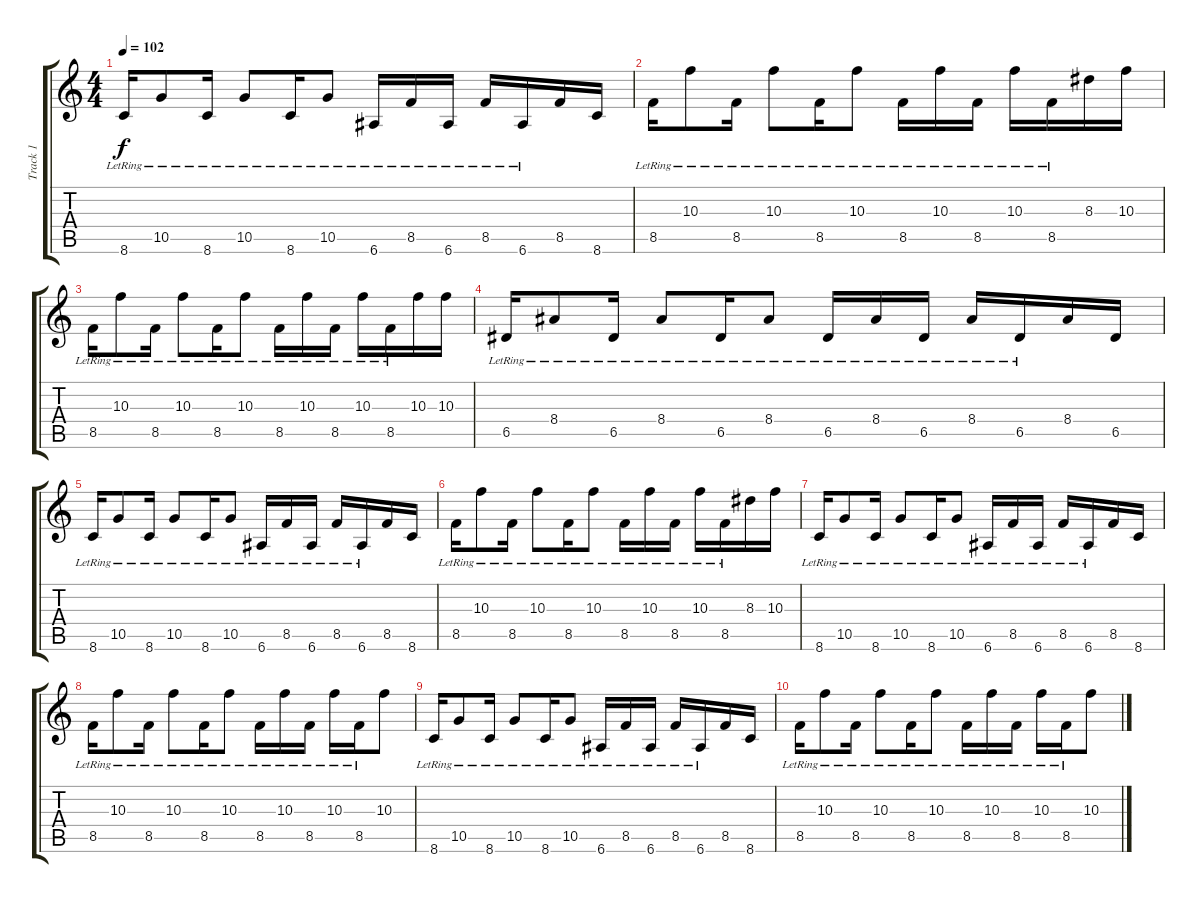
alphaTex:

\track ("Track 1" "Track 1") {instrument overdrivenguitar}
\staff {score tabs}
\tuning (E4 B3 G3 D3 A2 E2) {hide}
\ts (4 4)
\tempo 102
\clef g2
\ks c
8.6{lr}.16{dy f} 10.5{lr}.8 8.6{lr}.16 10.5{lr}.8 8.6{lr}.16 10.5{lr}.8 6.6{lr}.16 8.5{lr}.16 6.6{lr}.16 8.5{lr}.16 6.6{lr}.16 8.5.16 8.6.16 |
8.5{lr}.16 10.3{lr}.8 8.5{lr}.16 10.3{lr}.8 8.5{lr}.16 10.3{lr}.8 8.5{lr}.16 10.3{lr}.16 8.5{lr}.16 10.3{lr}.16 8.5{lr}.16 8.3.16 10.3.16 |
8.5{lr}.16 10.3{lr}.8 8.5{lr}.16 10.3{lr}.8 8.5{lr}.16 10.3{lr}.8 8.5{lr}.16 10.3{lr}.16 8.5{lr}.16 10.3{lr}.16 8.5{lr}.16 10.3.16 10.3.16 |
6.5{lr}.16 8.4{lr}.8 6.5{lr}.16 8.4{lr}.8 6.5{lr}.16 8.4{lr}.8 6.5{lr}.16 8.4{lr}.16 6.5{lr}.16 8.4{lr}.16 6.5{lr}.16 8.4.16 6.5.16 |
8.6{lr}.16 10.5{lr}.8 8.6{lr}.16 10.5{lr}.8 8.6{lr}.16 10.5{lr}.8 6.6{lr}.16 8.5{lr}.16 6.6{lr}.16 8.5{lr}.16 6.6{lr}.16 8.5.16 8.6.16 |
8.5{lr}.16 10.3{lr}.8 8.5{lr}.16 10.3{lr}.8 8.5{lr}.16 10.3{lr}.8 8.5{lr}.16 10.3{lr}.16 8.5{lr}.16 10.3{lr}.16 8.5{lr}.16 8.3.16 10.3.16 |
8.6{lr}.16 10.5{lr}.8 8.6{lr}.16 10.5{lr}.8 8.6{lr}.16 10.5{lr}.8 6.6{lr}.16 8.5{lr}.16 6.6{lr}.16 8.5{lr}.16 6.6{lr}.16 8.5.16 8.6.16 |
8.5{lr}.16 10.3{lr}.8 8.5{lr}.16 10.3{lr}.8 8.5{lr}.16 10.3{lr}.8 8.5{lr}.16 10.3{lr}.16 8.5{lr}.16 10.3{lr}.16 8.5{lr}.16 10.3.8 |
8.6{lr}.16 10.5{lr}.8 8.6{lr}.16 10.5{lr}.8 8.6{lr}.16 10.5{lr}.8 6.6{lr}.16 8.5{lr}.16 6.6{lr}.16 8.5{lr}.16 6.6{lr}.16 8.5.16 8.6.16 |
8.5{lr}.16 10.3{lr}.8 8.5{lr}.16 10.3{lr}.8 8.5{lr}.16 10.3{lr}.8 8.5{lr}.16 10.3{lr}.16 8.5{lr}.16 10.3{lr}.16 8.5{lr}.16 10.3.8
